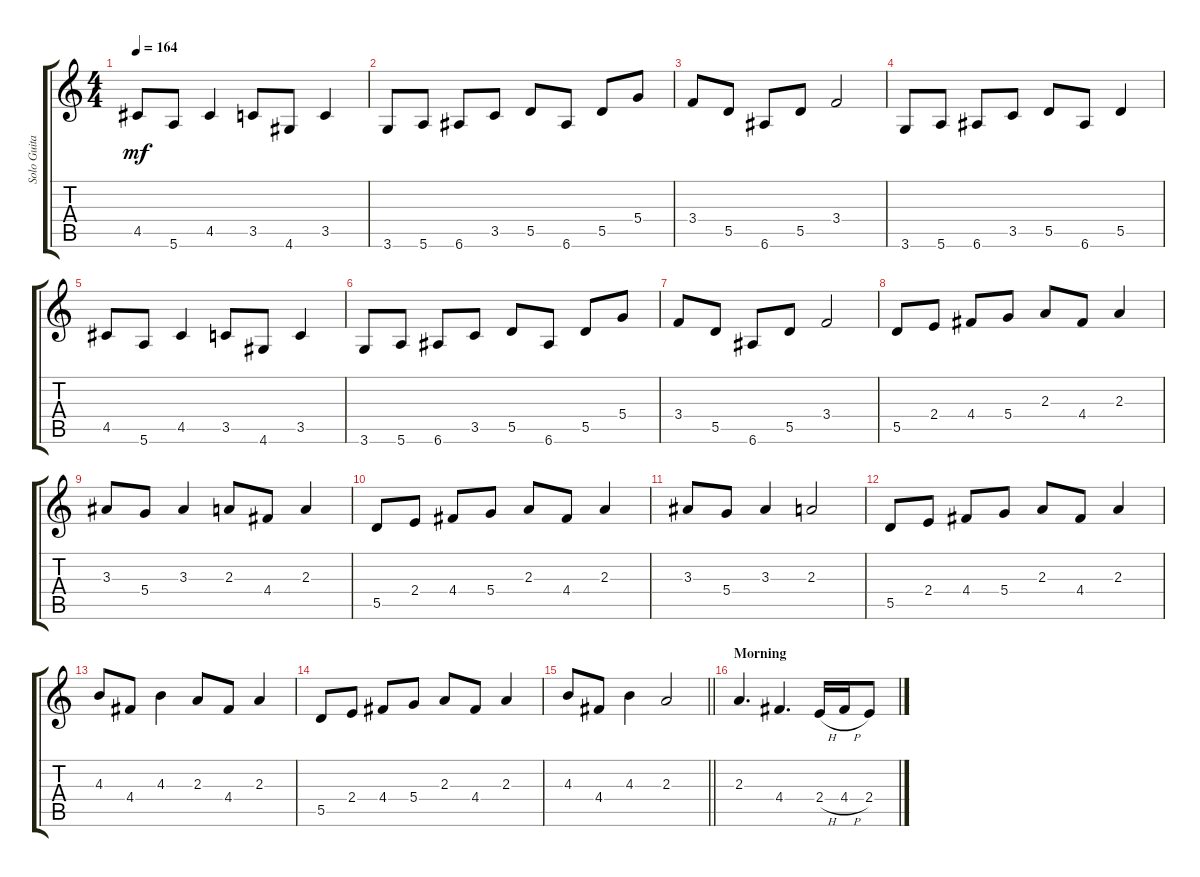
\track ("Solo Guitar 1 (Ritchie Blackmore)" "Solo Guita") {instrument distortionguitar}
\staff {score tabs}
\tuning (E4 B3 G3 D3 A2 E2) {hide}
\ts (4 4)
\tempo 164
\clef g2
\ks c
4.5.8{dy mf} 5.6.8 4.5.4 3.5.8 4.6.8 3.5.4 |
3.6.8 5.6.8 6.6.8 3.5.8 5.5.8 6.6.8 5.5.8 5.4.8 |
3.4.8 5.5.8 6.6.8 5.5.8 3.4.2 |
3.6.8 5.6.8 6.6.8 3.5.8 5.5.8 6.6.8 5.5.4 |
4.5.8 5.6.8 4.5.4 3.5.8 4.6.8 3.5.4 |
3.6.8 5.6.8 6.6.8 3.5.8 5.5.8 6.6.8 5.5.8 5.4.8 |
3.4.8 5.5.8 6.6.8 5.5.8 3.4.2 |
5.5.8 2.4.8 4.4.8 5.4.8 2.3.8 4.4.8 2.3.4 |
3.3.8 5.4.8 3.3.4 2.3.8 4.4.8 2.3.4 |
5.5.8 2.4.8 4.4.8 5.4.8 2.3.8 4.4.8 2.3.4 |
3.3.8 5.4.8 3.3.4 2.3.2 |
5.5.8 2.4.8 4.4.8 5.4.8 2.3.8 4.4.8 2.3.4 |
4.3.8 4.4.8 4.3.4 2.3.8 4.4.8 2.3.4 |
5.5.8 2.4.8 4.4.8 5.4.8 2.3.8 4.4.8 2.3.4 |
\barLineRight lightlight
4.3.8 4.4.8 4.3.4 2.3.2 |
\section ("" "Morning")
2.3.4{d} 4.4.4{d} 2.4{h}.16 4.4{h}.16 2.4.8
